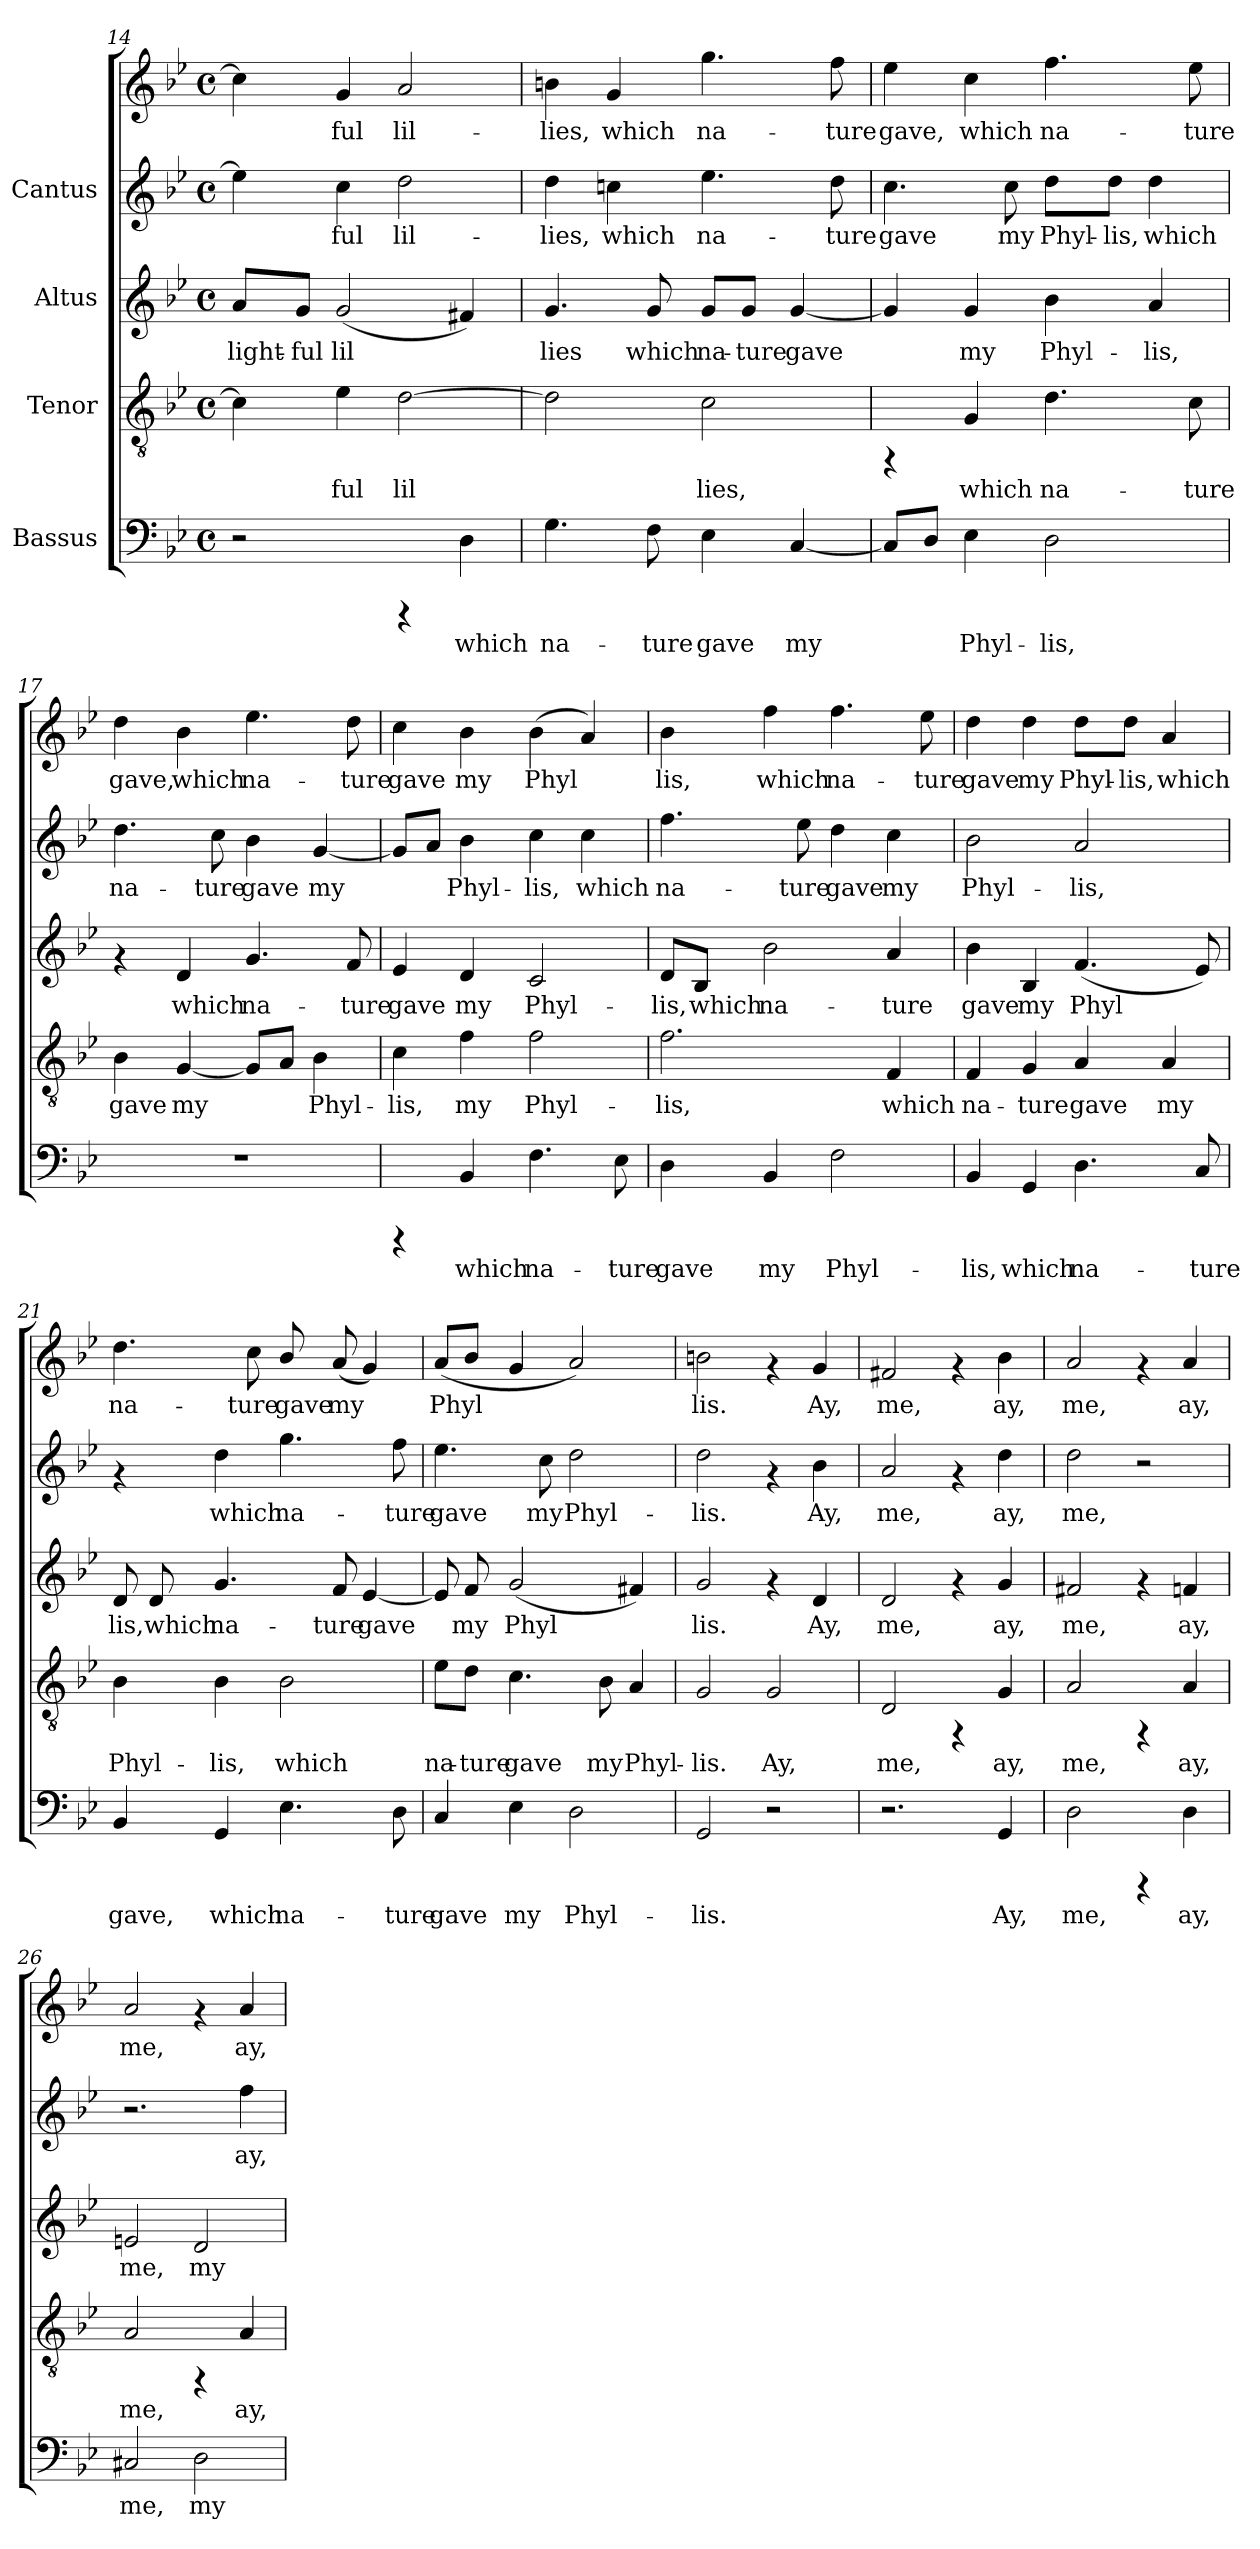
**kern	**text	**kern	**text	**kern	**text	**kern	**text	**kern	**text
*part4	*part4	*part3	*part3	*part2	*part2	*part1	*part1	*part1	*part1
*staff5	*staff5	*staff4	*staff4	*staff3	*staff3	*staff2	*staff2	*staff1	*staff1
*I"Bassus	*	*I"Tenor	*	*I"Altus	*	*I"Cantus	*	*	*
*clefF4	*	*clefGv2	*	*clefG2	*	*clefG2	*	*clefG2	*
*k[b-e-]	*	*k[b-e-]	*	*k[b-e-]	*	*k[b-e-]	*	*k[b-e-]	*
*B-:	*	*B-:	*	*B-:	*	*B-:	*	*B-:	*
*M4/4	*	*M4/4	*	*M4/4	*	*M4/4	*	*M4/4	*
*met(c)	*	*met(c)	*	*met(c)	*	*met(c)	*	*met(c)	*
=14	=14	=14	=14	=14	=14	=14	=14	=14	=14
!	!	!	!LO:LY:b:cj	!	!LO:LY:b:cj	!	!LO:LY:b:cj	!	!LO:LY:b:cj
2r	.	4c\]	-	8a/L	-light-	4ee-\]	-	4cc\]	-
!	!	!	!	!	!LO:LY:b:cj	!	!	!	!
.	.	.	.	8g/J	-ful	.	.	.	.
!	!	!	!LO:LY:b:cj	!	!LO:LY:b:cj	!	!LO:LY:b:cj	!	!LO:LY:b:cj
.	.	4e-\	ful	(<2g/	lil-	4cc\	ful	4g/	ful
!	!	!	!LO:LY:b:cj	!	!	!	!LO:LY:b:cj	!	!LO:LY:b:cj
4rCCC	.	[>2d\	lil-	.	.	2dd\	lil-	2a/	lil-
!	!LO:LY:b:cj	!	!	!	!LO:LY:b:cj	!	!	!	!
4D\	which	.	.	4f#X/)	--	.	.	.	.
!!LO:LB:g=z
=15	=15	=15	=15	=15	=15	=15	=15	=15	=15
!	!LO:LY:b:cj	!	!LO:LY:b:cj	!	!LO:LY:b:cj	!	!LO:LY:b:cj	!	!LO:LY:b:cj
4.G\	na-	2d\]	-	4.g/	-lies	4dd\	lies,	4bn\	-lies,
!	!	!	!	!	!	!	!LO:LY:b:cj	!	!LO:LY:b:cj
.	.	.	.	.	.	4ccn\	which	4g/	which
!	!LO:LY:b:cj	!	!	!	!LO:LY:b:cj	!	!	!	!
8F\	-ture	.	.	8g/	which	.	.	.	.
!	!LO:LY:b:cj	!	!LO:LY:b:cj	!	!LO:LY:b:cj	!	!LO:LY:b:cj	!	!LO:LY:b:cj
4E-\	gave	2c\	lies,	8g/L	na-	4.ee-\	na-	4.gg\	na-
!	!	!	!	!	!LO:LY:b:cj	!	!	!	!
.	.	.	.	8g/J	-ture	.	.	.	.
!	!LO:LY:b:cj	!	!	!	!LO:LY:b:cj	!	!	!	!
[<4C/	my	.	.	[<4g/	gave	.	.	.	.
!	!	!	!	!	!	!	!LO:LY:b:cj	!	!LO:LY:b:cj
.	.	.	.	.	.	8dd\	-ture	8ff\	-ture
=16	=16	=16	=16	=16	=16	=16	=16	=16	=16
!	!LO:LY:b:cj	!	!	!	!LO:LY:b:cj	!	!LO:LY:b:cj	!	!LO:LY:b:cj
8C/L]	.	4rFF	.	4g/]	.	4.cc\	gave	4ee-\	gave,
!	!LO:LY:b:cj	!	!	!	!	!	!	!	!
8D/J	.	.	.	.	.	.	.	.	.
!	!LO:LY:b:cj	!	!LO:LY:b:cj	!	!LO:LY:b:cj	!	!	!	!LO:LY:b:cj
4E-\	Phyl-	4G/	which	4g/	my	.	.	4cc\	which
!	!	!	!	!	!	!	!LO:LY:b:cj	!	!
.	.	.	.	.	.	8cc\	my	.	.
!	!LO:LY:b:cj	!	!LO:LY:b:cj	!	!LO:LY:b:cj	!	!LO:LY:b:cj	!	!LO:LY:b:cj
2D\	-lis,	4.d\	na-	4b-\	Phyl-	8dd\L	Phyl-	4.ff\	na-
!	!	!	!	!	!	!	!LO:LY:b:cj	!	!
.	.	.	.	.	.	8dd\J	-lis,	.	.
!	!	!	!	!	!LO:LY:b:cj	!	!LO:LY:b:cj	!	!
.	.	.	.	4a/	-lis,	4dd\	which	.	.
!	!	!	!LO:LY:b:cj	!	!	!	!	!	!LO:LY:b:cj
.	.	8c\	-ture	.	.	.	.	8ee-\	-ture
=17	=17	=17	=17	=17	=17	=17	=17	=17	=17
!	!	!	!LO:LY:b:cj	!	!	!	!LO:LY:b:cj	!	!LO:LY:b:cj
1r	.	4B-\	gave	4rf	.	4.dd\	na-	4dd\	gave,
!	!	!	!LO:LY:b:cj	!	!LO:LY:b:cj	!	!	!	!LO:LY:b:cj
.	.	[<4G/	my	4d/	which	.	.	4b-\	which
!	!	!	!	!	!	!	!LO:LY:b:cj	!	!
.	.	.	.	.	.	8cc\	-ture	.	.
!	!	!	!LO:LY:b:cj	!	!LO:LY:b:cj	!	!LO:LY:b:cj	!	!LO:LY:b:cj
.	.	8G/L]	.	4.g/	na-	4b-\	gave	4.ee-\	na-
!	!	!	!LO:LY:b:cj	!	!	!	!	!	!
.	.	8A/J	.	.	.	.	.	.	.
!	!	!	!LO:LY:b:cj	!	!	!	!LO:LY:b:cj	!	!
.	.	4B-\	Phyl-	.	.	[<4g/	my	.	.
!	!	!	!	!	!LO:LY:b:cj	!	!	!	!LO:LY:b:cj
.	.	.	.	8f/	-ture	.	.	8dd\	-ture
!!LO:PB:g=z
=18	=18	=18	=18	=18	=18	=18	=18	=18	=18
!	!	!	!LO:LY:b:cj	!	!LO:LY:b:cj	!	!LO:LY:b:cj	!	!LO:LY:b:cj
4rCCC	.	4c\	-lis,	4e-/	gave	8g/L]	-	4cc\	gave
!	!	!	!	!	!	!	!LO:LY:b:cj	!	!
.	.	.	.	.	.	8a/J	.	.	.
!	!LO:LY:b:cj	!	!LO:LY:b:cj	!	!LO:LY:b:cj	!	!LO:LY:b:cj	!	!LO:LY:b:cj
4BB-/	which	4f\	my	4d/	my	4b-\	Phyl-	4b-\	my
!	!LO:LY:b:cj	!	!LO:LY:b:cj	!	!LO:LY:b:cj	!	!LO:LY:b:cj	!	!LO:LY:b:cj
4.F\	na-	2f\	Phyl-	2c/	Phyl-	4cc\	-lis,	(>4b-\	Phyl-
!	!	!	!	!	!	!	!LO:LY:b:cj	!	!LO:LY:b:cj
.	.	.	.	.	.	4cc\	which	4a/)	--
!	!LO:LY:b:cj	!	!	!	!	!	!	!	!
8E-\	-ture	.	.	.	.	.	.	.	.
=19	=19	=19	=19	=19	=19	=19	=19	=19	=19
!	!LO:LY:b:cj	!	!LO:LY:b:cj	!	!LO:LY:b:cj	!	!LO:LY:b:cj	!	!LO:LY:b:cj
4D\	gave	2.f\	-lis,	8d/L	-lis,	4.ff\	na-	4b-\	lis,
!	!	!	!	!	!LO:LY:b:cj	!	!	!	!
.	.	.	.	8B-/J	which	.	.	.	.
!	!LO:LY:b:cj	!	!	!	!LO:LY:b:cj	!	!	!	!LO:LY:b:cj
4BB-/	my	.	.	2b-\	na-	.	.	4ff\	which
!	!	!	!	!	!	!	!LO:LY:b:cj	!	!
.	.	.	.	.	.	8ee-\	-ture	.	.
!	!LO:LY:b:cj	!	!	!	!	!	!LO:LY:b:cj	!	!LO:LY:b:cj
2F\	Phyl-	.	.	.	.	4dd\	gave	4.ff\	na-
!	!	!	!LO:LY:b:cj	!	!LO:LY:b:cj	!	!LO:LY:b:cj	!	!
.	.	4F/	which	4a/	-ture	4cc\	my	.	.
!	!	!	!	!	!	!	!	!	!LO:LY:b:cj
.	.	.	.	.	.	.	.	8ee-\	-ture
=20	=20	=20	=20	=20	=20	=20	=20	=20	=20
!	!LO:LY:b:cj	!	!LO:LY:b:cj	!	!LO:LY:b:cj	!	!LO:LY:b:cj	!	!LO:LY:b:cj
4BB-/	-lis,	4F/	na-	4b-\	gave	2b-\	Phyl-	4dd\	gave
!	!LO:LY:b:cj	!	!LO:LY:b:cj	!	!LO:LY:b:cj	!	!	!	!LO:LY:b:cj
4GG/	which	4G/	-ture	4B-/	my	.	.	4dd\	my
!	!LO:LY:b:cj	!	!LO:LY:b:cj	!	!LO:LY:b:cj	!	!LO:LY:b:cj	!	!LO:LY:b:cj
4.D\	na-	4A/	gave	(<4.f/	Phyl-	2a/	-lis,	8dd\L	Phyl-
!	!	!	!	!	!	!	!	!	!LO:LY:b:cj
.	.	.	.	.	.	.	.	8dd\J	-lis,
!	!	!	!LO:LY:b:cj	!	!	!	!	!	!LO:LY:b:cj
.	.	4A/	my	.	.	.	.	4a/	which
!	!LO:LY:b:cj	!	!	!	!LO:LY:b:cj	!	!	!	!
8C/	-ture	.	.	8e-/)	--	.	.	.	.
!!LO:LB:g=z
=21	=21	=21	=21	=21	=21	=21	=21	=21	=21
!	!LO:LY:b:cj	!	!LO:LY:b:cj	!	!LO:LY:b:cj	!	!	!	!LO:LY:b:cj
4BB-/	gave,	4B-\	Phyl-	8d/	-lis,	4rf	.	4.dd\	na-
!	!	!	!	!	!LO:LY:b:cj	!	!	!	!
.	.	.	.	8d/	which	.	.	.	.
!	!LO:LY:b:cj	!	!LO:LY:b:cj	!	!LO:LY:b:cj	!	!LO:LY:b:cj	!	!
4GG/	which	4B-\	-lis,	4.g/	na-	4dd\	which	.	.
!	!	!	!	!	!	!	!	!	!LO:LY:b:cj
.	.	.	.	.	.	.	.	8cc\	-ture
!	!LO:LY:b:cj	!	!LO:LY:b:cj	!	!	!	!LO:LY:b:cj	!	!LO:LY:b:cj
4.E-\	na-	2B-\	which	.	.	4.gg\	na-	8b-/	gave
!	!	!	!	!	!LO:LY:b:cj	!	!	!	!LO:LY:b:cj
.	.	.	.	8f/	-ture	.	.	(<8a/	my
!	!	!	!	!	!LO:LY:b:cj	!	!	!	!LO:LY:b:cj
.	.	.	.	[<4e-/	gave	.	.	4g/)	.
!	!LO:LY:b:cj	!	!	!	!	!	!LO:LY:b:cj	!	!
8D\	-ture	.	.	.	.	8ff\	-ture	.	.
=22	=22	=22	=22	=22	=22	=22	=22	=22	=22
!	!LO:LY:b:cj	!	!LO:LY:b:cj	!	!LO:LY:b:cj	!	!LO:LY:b:cj	!	!LO:LY:b:cj
4C/	gave	8e-\L	na-	8e-/]	.	4.ee-\	-gave	(<8a/L	Phyl-
!	!	!	!LO:LY:b:cj	!	!LO:LY:b:cj	!	!	!	!LO:LY:b:cj
.	.	8d\J	-ture	8f/	my	.	.	8b-/J	--
!	!LO:LY:b:cj	!	!LO:LY:b:cj	!	!LO:LY:b:cj	!	!	!	!LO:LY:b:cj
4E-\	my	4.c\	gave	(<2g/	Phyl-	.	.	4g/	--
!	!	!	!	!	!	!	!LO:LY:b:cj	!	!
.	.	.	.	.	.	8cc\	my	.	.
!	!LO:LY:b:cj	!	!	!	!	!	!LO:LY:b:cj	!	!LO:LY:b:cj
2D\	Phyl-	.	.	.	.	2dd\	Phyl-	2a/)	--
!	!	!	!LO:LY:b:cj	!	!	!	!	!	!
.	.	8B-\	my	.	.	.	.	.	.
!	!	!	!LO:LY:b:cj	!	!LO:LY:b:cj	!	!	!	!
.	.	4A/	Phyl-	4f#X/)	--	.	.	.	.
=23	=23	=23	=23	=23	=23	=23	=23	=23	=23
!	!LO:LY:b:cj	!	!LO:LY:b:cj	!	!LO:LY:b:cj	!	!LO:LY:b:cj	!	!LO:LY:b:cj
2GG/	-lis.	2G/	-lis.	2g/	-lis.	2dd\	lis.	2bn\	-lis.
!	!	!	!LO:LY:b:cj	!	!	!	!	!	!
2r	.	2G/	Ay,	4rf	.	4rf	.	4rf	.
!	!	!	!	!	!LO:LY:b:cj	!	!LO:LY:b:cj	!	!LO:LY:b:cj
.	.	.	.	4d/	Ay,	4b-\	Ay,	4g/	Ay,
=24	=24	=24	=24	=24	=24	=24	=24	=24	=24
!	!	!	!LO:LY:b:cj	!	!LO:LY:b:cj	!	!LO:LY:b:cj	!	!LO:LY:b:cj
2.r	.	2D/	me,	2d/	me,	2a/	me,	2f#X/	me,
.	.	4rFF	.	4rf	.	4rf	.	4rf	.
!	!LO:LY:b:cj	!	!LO:LY:b:cj	!	!LO:LY:b:cj	!	!LO:LY:b:cj	!	!LO:LY:b:cj
4GG/	Ay,	4G/	ay,	4g/	ay,	4dd\	ay,	4b-\	ay,
!!LO:LB:g=z
=25	=25	=25	=25	=25	=25	=25	=25	=25	=25
!	!LO:LY:b:cj	!	!LO:LY:b:cj	!	!LO:LY:b:cj	!	!LO:LY:b:cj	!	!LO:LY:b:cj
2D\	me,	2A/	me,	2f#X/	me,	2dd\	me,	2a/	me,
4rCCC	.	4rFF	.	4rf	.	2r	.	4rf	.
!	!LO:LY:b:cj	!	!LO:LY:b:cj	!	!LO:LY:b:cj	!	!	!	!LO:LY:b:cj
4D\	ay,	4A/	ay,	4fn/	ay,	.	.	4a/	ay,
=26	=26	=26	=26	=26	=26	=26	=26	=26	=26
!	!LO:LY:b:cj	!	!LO:LY:b:cj	!	!LO:LY:b:cj	!	!	!	!LO:LY:b:cj
2C#X/	me,	2A/	me,	2en/	me,	2.r	.	2a/	me,
!	!LO:LY:b:cj	!	!	!	!LO:LY:b:cj	!	!	!	!
2D\	my	4rFF	.	2d/	my	.	.	4rf	.
!	!	!	!LO:LY:b:cj	!	!	!	!LO:LY:b:cj	!	!LO:LY:b:cj
.	.	4A/	ay,	.	.	4ff\	ay,	4a/	ay,
=	=	=	=	=	=	=	=	=	=
*-	*-	*-	*-	*-	*-	*-	*-	*-	*-
